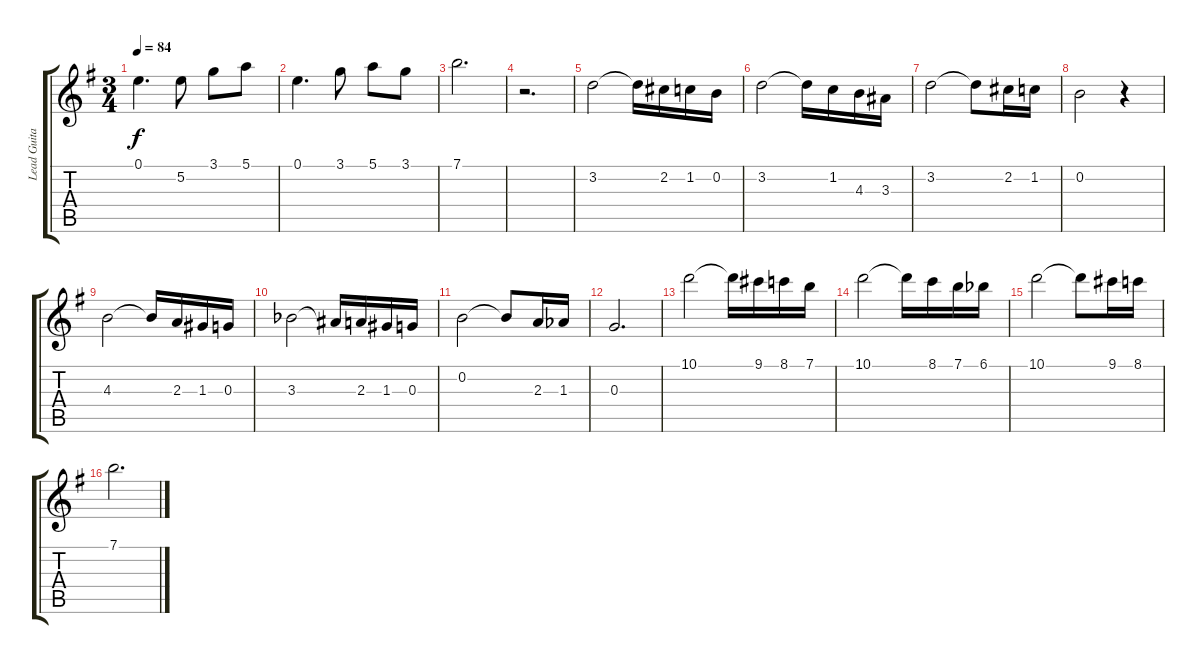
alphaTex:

\track ("Lead Guitar" "Lead Guita") {instrument acousticguitarnylon}
\staff {score tabs}
\tuning (E4 B3 G3 D3 A2 E2) {hide}
\ts (3 4)
\tempo 84
\clef g2
\ks g
0.1.4{d dy f} 5.2.8 3.1.8 5.1.8 |
0.1.4{d} 3.1.8 5.1.8 3.1.8 |
7.1.2{d} |
r.2{d} |
3.2.2 3.2{t}.16 2.2.16 1.2.16 0.2.16 |
3.2.2 3.2{t}.16 1.2.16 4.3.16 3.3.16 |
3.2.2 3.2{t}.8 2.2.16 1.2.16 |
0.2.2 r.4 |
4.3.2 4.3{t}.16 2.3.16 1.3.16 0.3.16 |
3.3{acc b}.2 3.3{t}.16 2.3.16 1.3.16 0.3.16 |
0.2.2 0.2{t}.8 2.3.16 1.3{acc b}.16 |
0.3.2{d} |
10.1.2 10.1{t}.16 9.1.16 8.1.16 7.1.16 |
10.1.2 10.1{t}.16 8.1.16 7.1.16 6.1{acc b}.16 |
10.1.2 10.1{t}.8 9.1.16 8.1.16 |
7.1.2{d}
